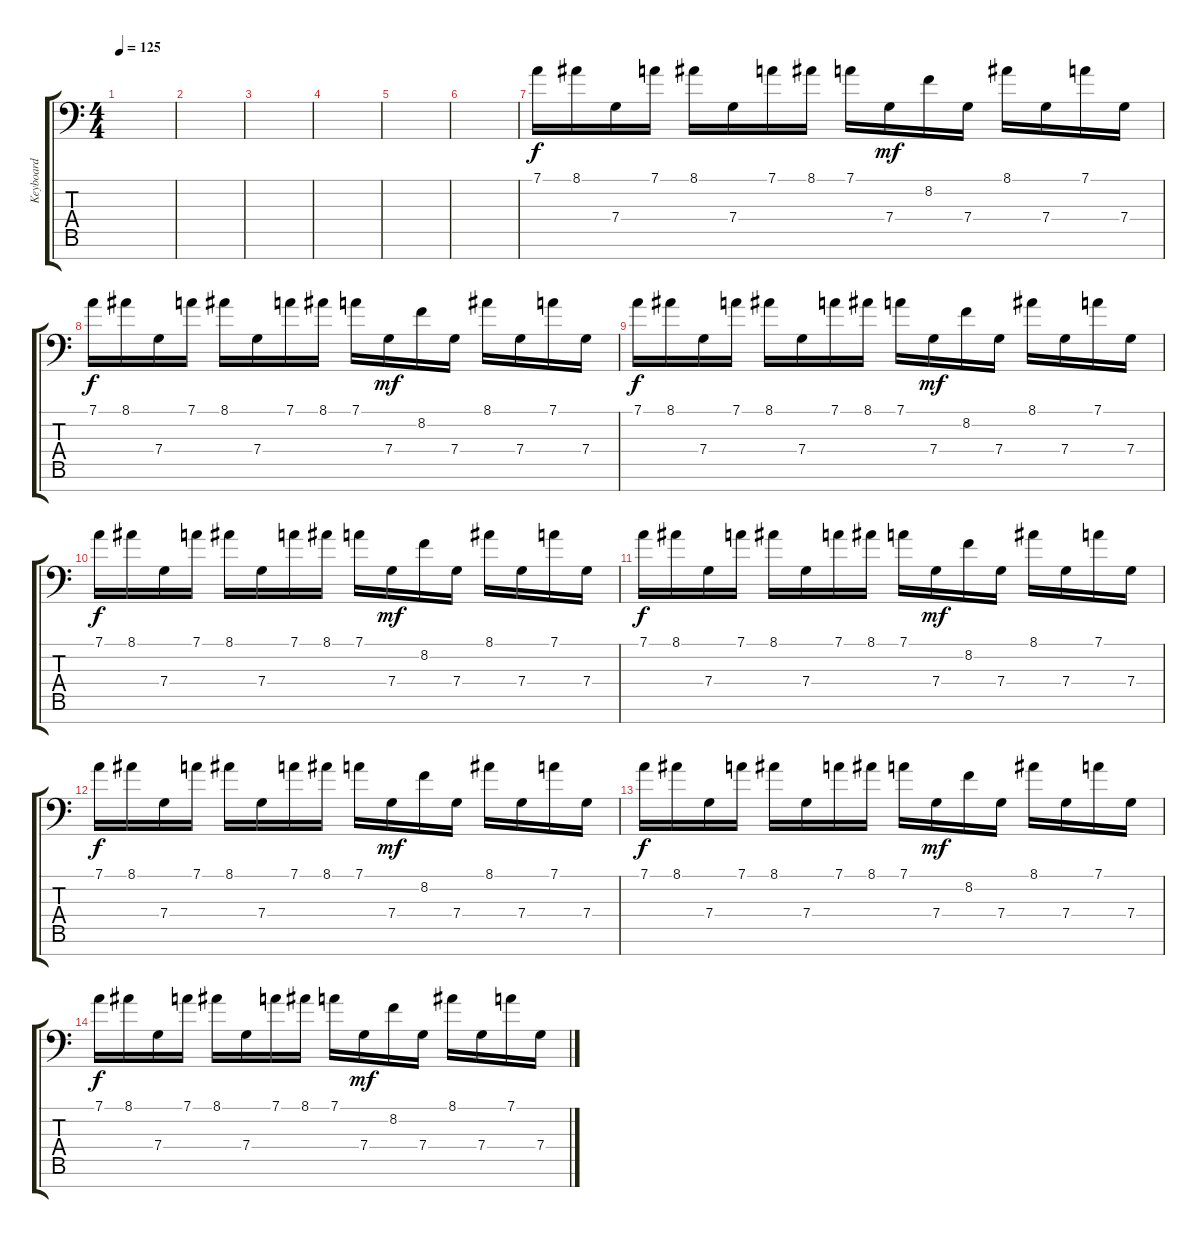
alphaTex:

\track ("Keyboard" "Keyboard") {instrument synthbrass1}
\staff {score tabs}
\tuning (D4 A3 F3 C3 G2 D2 G1) {hide}
\ts (4 4)
\tempo 125
\clef f4
\ks c
|
|
|
|
|
|
7.1.16 8.1.16 7.4.16 7.1.16 8.1.16 7.4.16 7.1.16 8.1.16 7.1.16 7.4.16{dy mf} 8.2.16 7.4.16 8.1.16 7.4.16 7.1.16 7.4.16 |
7.1.16{dy f} 8.1.16 7.4.16 7.1.16 8.1.16 7.4.16 7.1.16 8.1.16 7.1.16 7.4.16{dy mf} 8.2.16 7.4.16 8.1.16 7.4.16 7.1.16 7.4.16 |
7.1.16{dy f} 8.1.16 7.4.16 7.1.16 8.1.16 7.4.16 7.1.16 8.1.16 7.1.16 7.4.16{dy mf} 8.2.16 7.4.16 8.1.16 7.4.16 7.1.16 7.4.16 |
7.1.16{dy f} 8.1.16 7.4.16 7.1.16 8.1.16 7.4.16 7.1.16 8.1.16 7.1.16 7.4.16{dy mf} 8.2.16 7.4.16 8.1.16 7.4.16 7.1.16 7.4.16 |
7.1.16{dy f} 8.1.16 7.4.16 7.1.16 8.1.16 7.4.16 7.1.16 8.1.16 7.1.16 7.4.16{dy mf} 8.2.16 7.4.16 8.1.16 7.4.16 7.1.16 7.4.16 |
7.1.16{dy f} 8.1.16 7.4.16 7.1.16 8.1.16 7.4.16 7.1.16 8.1.16 7.1.16 7.4.16{dy mf} 8.2.16 7.4.16 8.1.16 7.4.16 7.1.16 7.4.16 |
7.1.16{dy f} 8.1.16 7.4.16 7.1.16 8.1.16 7.4.16 7.1.16 8.1.16 7.1.16 7.4.16{dy mf} 8.2.16 7.4.16 8.1.16 7.4.16 7.1.16 7.4.16 |
7.1.16{dy f} 8.1.16 7.4.16 7.1.16 8.1.16 7.4.16 7.1.16 8.1.16 7.1.16 7.4.16{dy mf} 8.2.16 7.4.16 8.1.16 7.4.16 7.1.16 7.4.16
